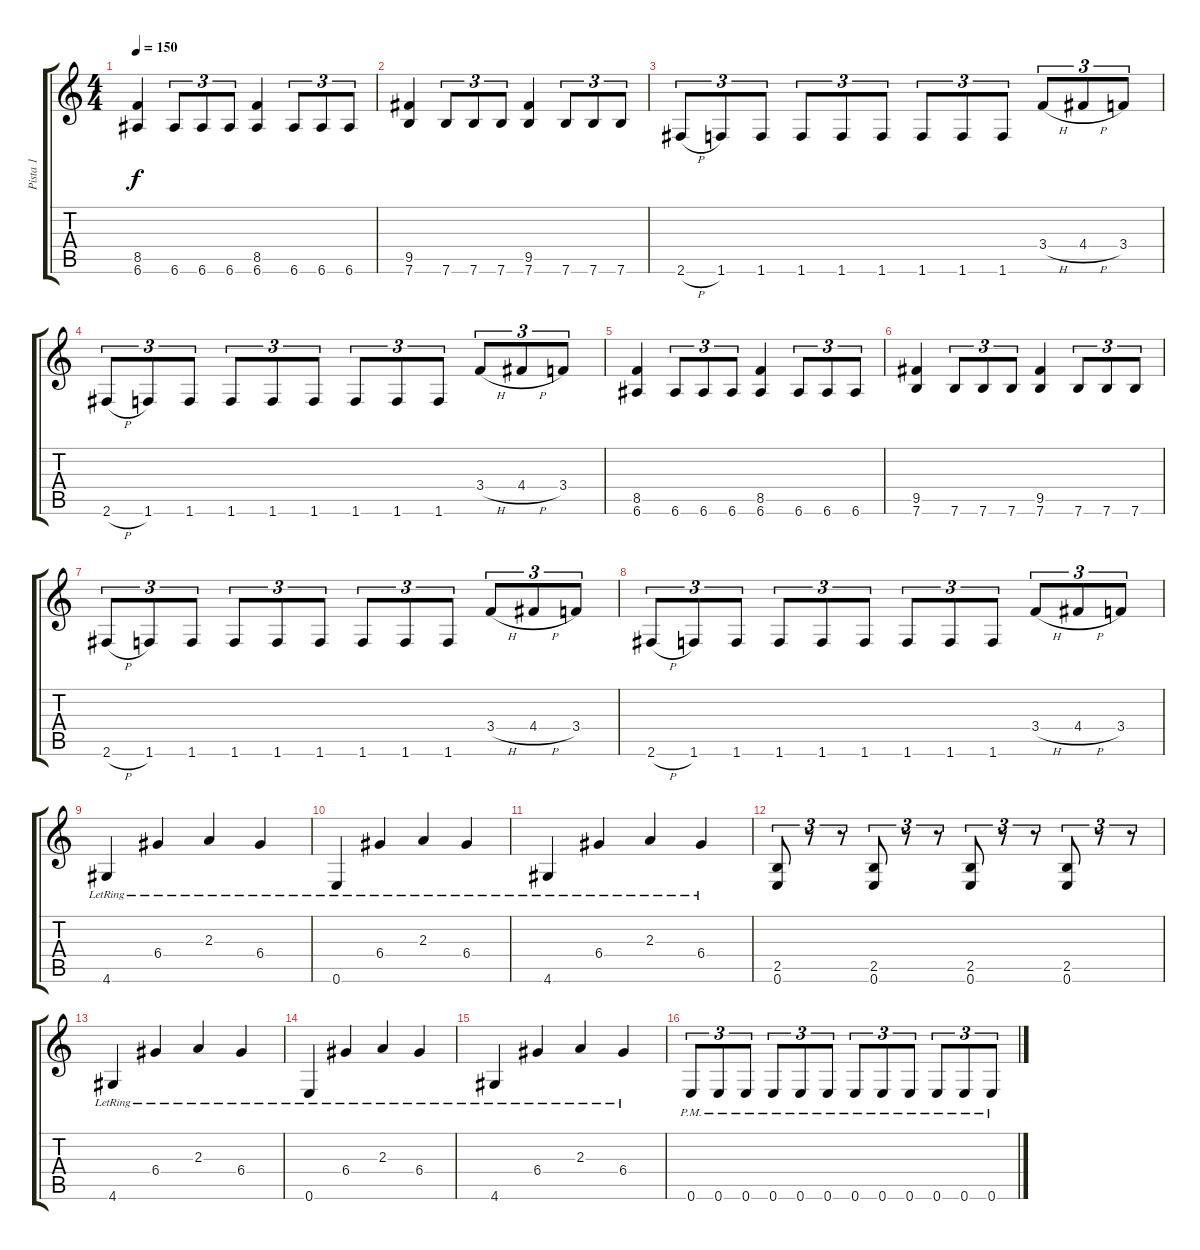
\track ("Pista 1" "Pista 1") {instrument overdrivenguitar}
\staff {score tabs}
\tuning (E4 B3 G3 D3 A2 E2) {hide}
\ts (4 4)
\tempo 150
\clef g2
\ks c
(8.5 6.6).4{dy f} 6.6.8{tu (3 2)} 6.6.8{tu (3 2)} 6.6.8{tu (3 2)} (8.5 6.6).4 6.6.8{tu (3 2)} 6.6.8{tu (3 2)} 6.6.8{tu (3 2)} |
(9.5 7.6).4 7.6.8{tu (3 2)} 7.6.8{tu (3 2)} 7.6.8{tu (3 2)} (9.5 7.6).4 7.6.8{tu (3 2)} 7.6.8{tu (3 2)} 7.6.8{tu (3 2)} |
2.6{h}.8{tu (3 2)} 1.6.8{tu (3 2)} 1.6.8{tu (3 2)} 1.6.8{tu (3 2)} 1.6.8{tu (3 2)} 1.6.8{tu (3 2)} 1.6.8{tu (3 2)} 1.6.8{tu (3 2)} 1.6.8{tu (3 2)} 3.4{h}.8{tu (3 2)} 4.4{h}.8{tu (3 2)} 3.4.8{tu (3 2)} |
2.6{h}.8{tu (3 2)} 1.6.8{tu (3 2)} 1.6.8{tu (3 2)} 1.6.8{tu (3 2)} 1.6.8{tu (3 2)} 1.6.8{tu (3 2)} 1.6.8{tu (3 2)} 1.6.8{tu (3 2)} 1.6.8{tu (3 2)} 3.4{h}.8{tu (3 2)} 4.4{h}.8{tu (3 2)} 3.4.8{tu (3 2)} |
(8.5 6.6).4 6.6.8{tu (3 2)} 6.6.8{tu (3 2)} 6.6.8{tu (3 2)} (8.5 6.6).4 6.6.8{tu (3 2)} 6.6.8{tu (3 2)} 6.6.8{tu (3 2)} |
(9.5 7.6).4 7.6.8{tu (3 2)} 7.6.8{tu (3 2)} 7.6.8{tu (3 2)} (9.5 7.6).4 7.6.8{tu (3 2)} 7.6.8{tu (3 2)} 7.6.8{tu (3 2)} |
2.6{h}.8{tu (3 2)} 1.6.8{tu (3 2)} 1.6.8{tu (3 2)} 1.6.8{tu (3 2)} 1.6.8{tu (3 2)} 1.6.8{tu (3 2)} 1.6.8{tu (3 2)} 1.6.8{tu (3 2)} 1.6.8{tu (3 2)} 3.4{h}.8{tu (3 2)} 4.4{h}.8{tu (3 2)} 3.4.8{tu (3 2)} |
2.6{h}.8{tu (3 2)} 1.6.8{tu (3 2)} 1.6.8{tu (3 2)} 1.6.8{tu (3 2)} 1.6.8{tu (3 2)} 1.6.8{tu (3 2)} 1.6.8{tu (3 2)} 1.6.8{tu (3 2)} 1.6.8{tu (3 2)} 3.4{h}.8{tu (3 2)} 4.4{h}.8{tu (3 2)} 3.4.8{tu (3 2)} |
4.6{lr}.4 6.4{lr}.4 2.3{lr}.4 6.4{lr}.4 |
0.6{lr}.4 6.4{lr}.4 2.3{lr}.4 6.4{lr}.4 |
4.6{lr}.4 6.4{lr}.4 2.3{lr}.4 6.4{lr}.4 |
(2.5 0.6).8{tu (3 2)} r.8{tu (3 2)} r.8{tu (3 2)} (2.5 0.6).8{tu (3 2)} r.8{tu (3 2)} r.8{tu (3 2)} (2.5 0.6).8{tu (3 2)} r.8{tu (3 2)} r.8{tu (3 2)} (2.5 0.6).8{tu (3 2)} r.8{tu (3 2)} r.8{tu (3 2)} |
4.6{lr}.4 6.4{lr}.4 2.3{lr}.4 6.4{lr}.4 |
0.6{lr}.4 6.4{lr}.4 2.3{lr}.4 6.4{lr}.4 |
4.6{lr}.4 6.4{lr}.4 2.3{lr}.4 6.4{lr}.4 |
0.6{pm}.8{tu (3 2)} 0.6{pm}.8{tu (3 2)} 0.6{pm}.8{tu (3 2)} 0.6{pm}.8{tu (3 2)} 0.6{pm}.8{tu (3 2)} 0.6{pm}.8{tu (3 2)} 0.6{pm}.8{tu (3 2)} 0.6{pm}.8{tu (3 2)} 0.6{pm}.8{tu (3 2)} 0.6{pm}.8{tu (3 2)} 0.6{pm}.8{tu (3 2)} 0.6{pm}.8{tu (3 2)}
